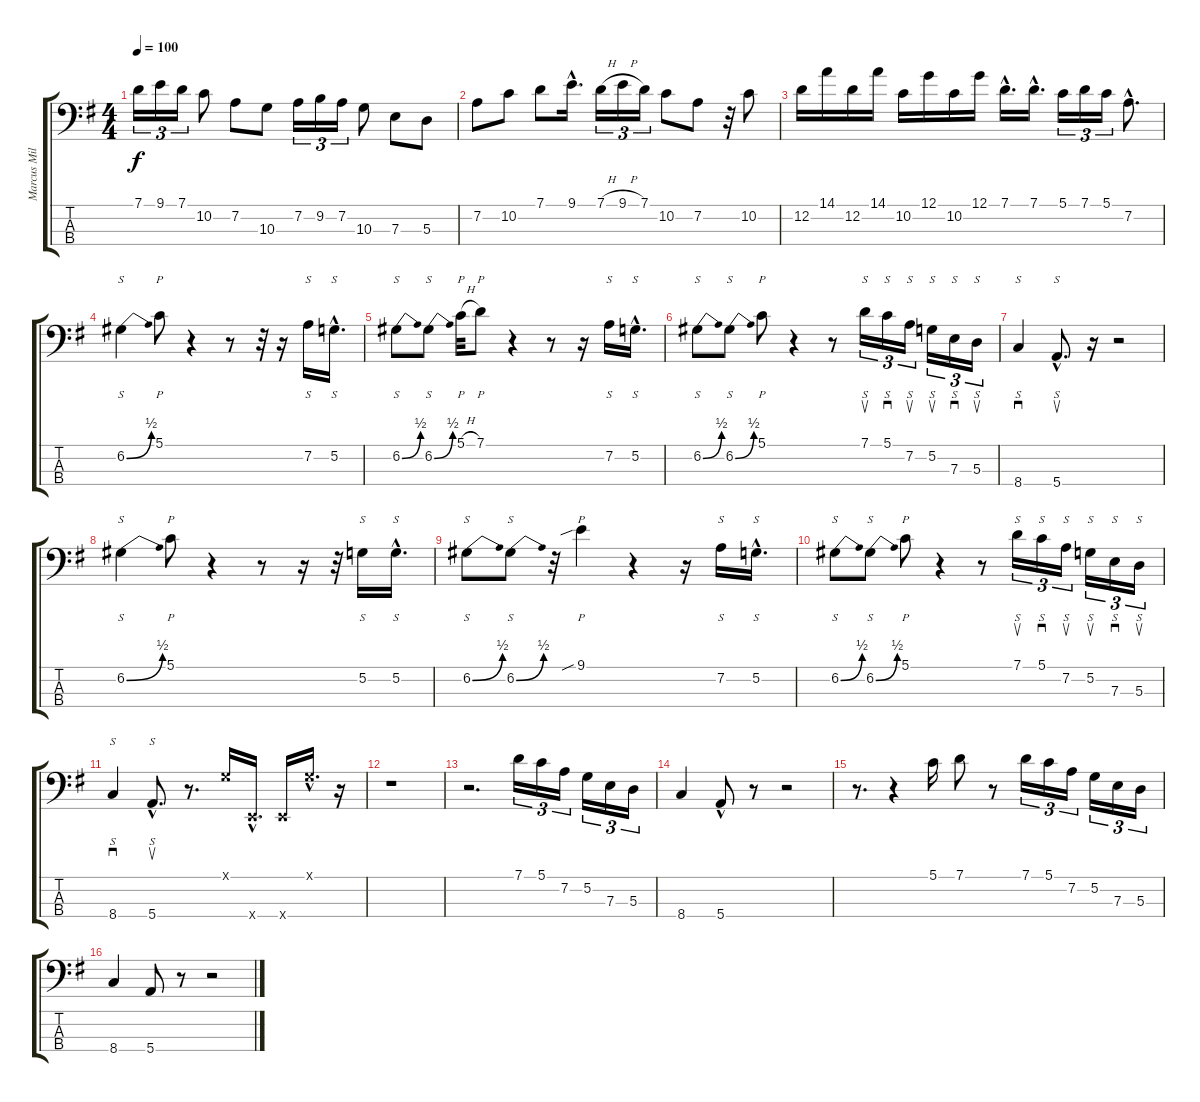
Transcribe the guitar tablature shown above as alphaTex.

\track ("Marcus Miller" "Marcus Mil") {instrument slapbass1}
\staff {score tabs}
\tuning (G2 D2 A1 E1) {hide}
\ts (4 4)
\tempo 100
\clef f4
\ks g
7.1.16{tu (3 2) dy f} 9.1.16{tu (3 2)} 7.1.16{tu (3 2)} 10.2.8 7.2.8 10.3.8 7.2.16{tu (3 2)} 9.2.16{tu (3 2)} 7.2.16{tu (3 2)} 10.3.8 7.3.8 5.3.8 |
7.2.8 10.2.8 7.1.8 9.1{hac}.16{d} 7.1{h}.16{tu (3 2)} 9.1{h}.16{tu (3 2)} 7.1.16{tu (3 2)} 10.2.8 7.2.8 r.32 10.2.8 |
12.2.16 14.1.16 12.2.16 14.1.16 10.2.16 12.1.16 10.2.16 12.1.16 7.1{hac}.16{d} 7.1{hac}.16{d} 5.1.16{tu (3 2)} 7.1.16{tu (3 2)} 5.1.16{tu (3 2)} 7.2{hac}.8{d} |
6.2{be (bend 0 0 60 2)}.4{s} 5.1.8{p} r.4 r.8 r.32 r.16 7.2.16{s} 5.2{hac}.16{s d} |
6.2{be (bend 0 0 60 2)}.8{s} 6.2{be (bend 0 0 60 2)}.8{s} 5.1{h}.32{p} 7.1.8{p} r.4 r.8 r.16 7.2.16{s} 5.2{hac}.16{s d} |
6.2{be (bend 0 0 60 2)}.8{s} 6.2{be (bend 0 0 60 2)}.8{s} 5.1.8{p} r.4 r.8 7.1.16{s su tu (3 2)} 5.1.16{s sd tu (3 2)} 7.2.16{s su tu (3 2)} 5.2.16{s su tu (3 2)} 7.3.16{s sd tu (3 2)} 5.3.16{s su tu (3 2)} |
8.4.4{s sd} 5.4{hac}.8{s d su} r.16 r.2 |
6.2{be (bend 0 0 60 2)}.4{s} 5.1.8{p} r.4 r.8 r.16 r.32 5.2.16{s} 5.2{hac}.16{s d} |
6.2{be (bend 0 0 60 2)}.8{s} 6.2{be (bend 0 0 60 2)}.8{s} r.32 9.1{sib}.4{p} r.4 r.16 7.2.16{s} 5.2{hac}.16{s d} |
6.2{be (bend 0 0 60 2)}.8{s} 6.2{be (bend 0 0 60 2)}.8{s} 5.1.8{p} r.4 r.8 7.1.16{s su tu (3 2)} 5.1.16{s sd tu (3 2)} 7.2.16{s su tu (3 2)} 5.2.16{s su tu (3 2)} 7.3.16{s sd tu (3 2)} 5.3.16{s su tu (3 2)} |
8.4.4{s sd} 5.4{hac}.8{s d su} r.8{d} 0.1{x}.16 0.4{hac x}.16{d} 0.4{x}.16 0.1{hac x}.16{d} r.16 |
r.1 |
r.2{d} 7.1.16{tu (3 2)} 5.1.16{tu (3 2)} 7.2.16{tu (3 2)} 5.2.16{tu (3 2)} 7.3.16{tu (3 2)} 5.3.16{tu (3 2)} |
8.4.4 5.4{hac}.8 r.8 r.2 |
r.8{d} r.4 5.1.16 7.1.8 r.8 7.1.16{tu (3 2)} 5.1.16{tu (3 2)} 7.2.16{tu (3 2)} 5.2.16{tu (3 2)} 7.3.16{tu (3 2)} 5.3.16{tu (3 2)} |
8.4.4 5.4.8 r.8 r.2
